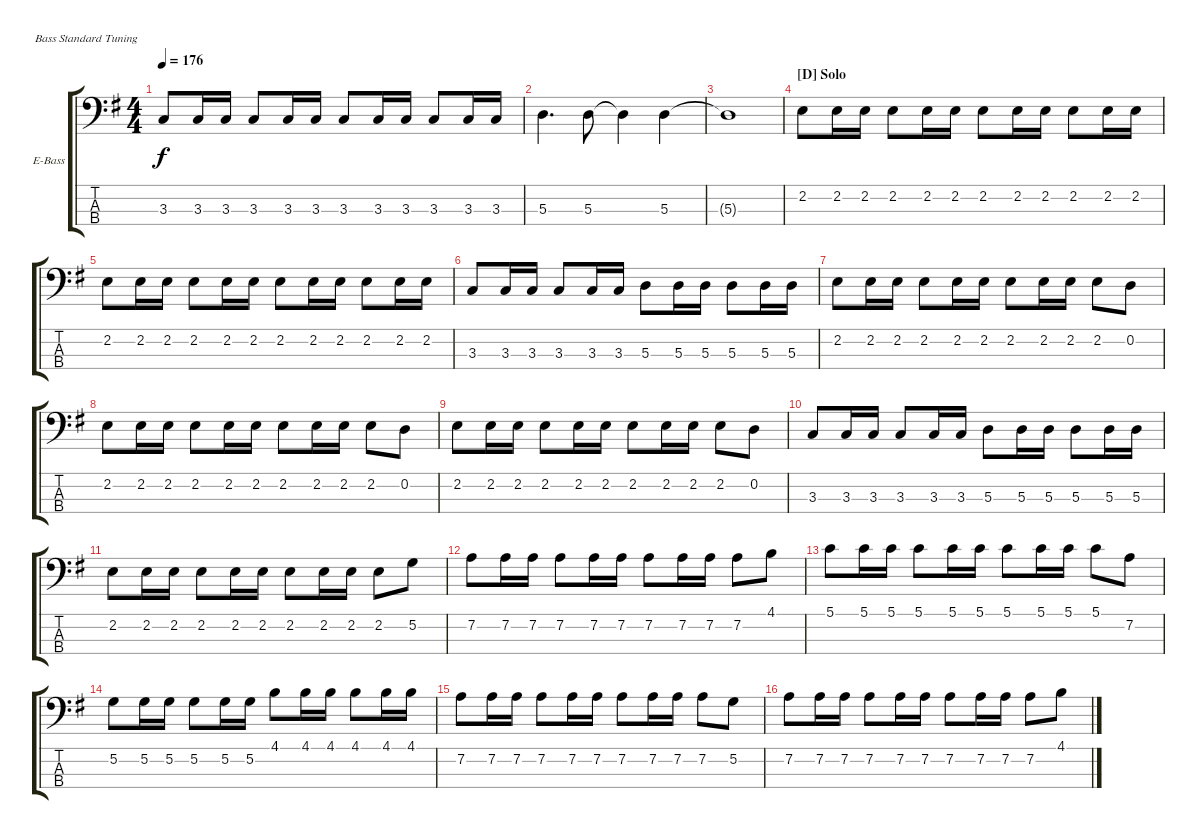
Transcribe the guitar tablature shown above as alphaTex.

\bracketExtendMode groupsimilarinstruments
\firstSystemTrackNameOrientation horizontal
\otherSystemsTrackNameOrientation horizontal
\track ("Bass" "E-Bass") {instrument electricbassfinger}
\staff {score tabs}
\tuning (G2 D2 A1 E1)
\ts (4 4)
\tempo 176
\clef f4
\scale
1.05549
\ks g
3.3.8{dy f} 3.3.16 3.3.16 3.3.8 3.3.16 3.3.16 3.3.8 3.3.16 3.3.16 3.3.8 3.3.16 3.3.16 |
\scale
0.944515 5.3.4{d} 5.3.8 5.3{t}.4 5.3.4 |
\scale
1.05549 5.3{t}.1 |
\section ("D" "Solo")
\scale
0.944515 2.2.8 2.2.16 2.2.16 2.2.8 2.2.16 2.2.16 2.2.8 2.2.16 2.2.16 2.2.8 2.2.16 2.2.16 |
\scale
1.05549 2.2.8 2.2.16 2.2.16 2.2.8 2.2.16 2.2.16 2.2.8 2.2.16 2.2.16 2.2.8 2.2.16 2.2.16 |
\scale
0.944515 3.3.8 3.3.16 3.3.16 3.3.8 3.3.16 3.3.16 5.3.8 5.3.16 5.3.16 5.3.8 5.3.16 5.3.16 |
\scale
1.05549 2.2.8 2.2.16 2.2.16 2.2.8 2.2.16 2.2.16 2.2.8 2.2.16 2.2.16 2.2.8 0.2.8 |
\scale
0.944515 2.2.8 2.2.16 2.2.16 2.2.8 2.2.16 2.2.16 2.2.8 2.2.16 2.2.16 2.2.8 0.2.8 |
\scale
1.05549 2.2.8 2.2.16 2.2.16 2.2.8 2.2.16 2.2.16 2.2.8 2.2.16 2.2.16 2.2.8 0.2.8 |
\scale
0.944515 3.3.8 3.3.16 3.3.16 3.3.8 3.3.16 3.3.16 5.3.8 5.3.16 5.3.16 5.3.8 5.3.16 5.3.16 |
\scale
1.05549 2.2.8 2.2.16 2.2.16 2.2.8 2.2.16 2.2.16 2.2.8 2.2.16 2.2.16 2.2.8 5.2.8 |
\scale
0.944515 7.2.8 7.2.16 7.2.16 7.2.8 7.2.16 7.2.16 7.2.8 7.2.16 7.2.16 7.2.8 4.1.8 |
\scale
1.05549 5.1.8 5.1.16 5.1.16 5.1.8 5.1.16 5.1.16 5.1.8 5.1.16 5.1.16 5.1.8 7.2.8 |
\scale
0.944515 5.2.8 5.2.16 5.2.16 5.2.8 5.2.16 5.2.16 4.1.8 4.1.16 4.1.16 4.1.8 4.1.16 4.1.16 |
\scale
1.05549 7.2.8 7.2.16 7.2.16 7.2.8 7.2.16 7.2.16 7.2.8 7.2.16 7.2.16 7.2.8 5.2.8 |
\scale
0.944515 7.2.8 7.2.16 7.2.16 7.2.8 7.2.16 7.2.16 7.2.8 7.2.16 7.2.16 7.2.8 4.1.8
